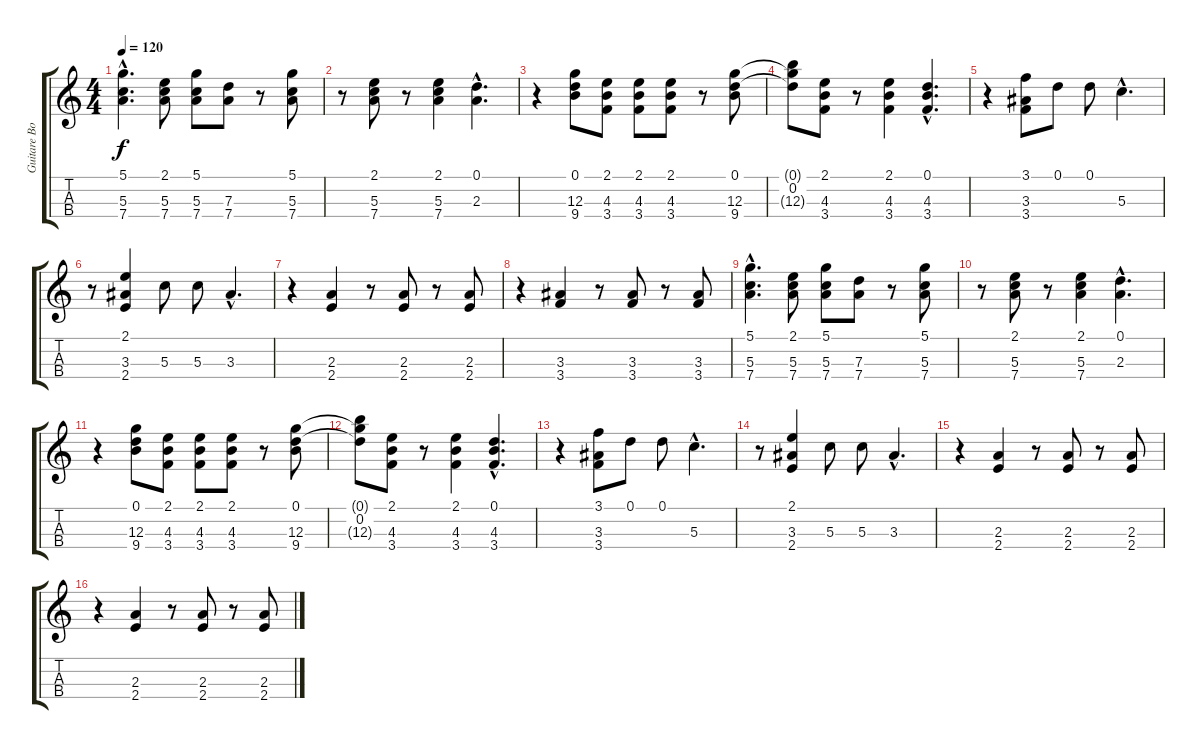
\track ("Guitare Bossa" "Guitare Bo") {instrument acousticguitarnylon}
\staff {score tabs}
\tuning (D4 B4 G3 D3) {hide}
\ts (4 4)
\tempo 120
\clef g2
\ks c
(5.1{hac} 5.3{hac} 7.4{hac}).4{d dy f instrument acousticguitarnylon} (2.1 5.3 7.4).8 (5.1 5.3 7.4).8 (7.3 7.4).8 r.8 (5.1 5.3 7.4).8 |
r.8 (2.1 5.3 7.4).8 r.8 (2.1 5.3 7.4).4 (0.1{hac} 2.3{hac}).4{d} |
r.4 (0.1 12.3 9.4).8 (2.1 4.3 3.4).8 (2.1 4.3 3.4).8 (2.1 4.3 3.4).8 r.8 (0.1 12.3 9.4).8 |
(0.1{t} 0.2 12.3{t}).8 (2.1 4.3 3.4).8 r.8 (2.1 4.3 3.4).4 (0.1{hac} 4.3{hac} 3.4{hac}).4{d} |
r.4 (3.1 3.3 3.4).8 0.1.8 0.1.8 5.3{hac}.4{d} |
r.8 (2.1 3.3 2.4).4 5.3.8 5.3.8 3.3{hac}.4{d} |
r.4 (2.3 2.4).4 r.8 (2.3 2.4).8 r.8 (2.3 2.4).8 |
r.4 (3.3 3.4).4 r.8 (3.3 3.4).8 r.8 (3.3 3.4).8 |
(5.1{hac} 5.3{hac} 7.4{hac}).4{d} (2.1 5.3 7.4).8 (5.1 5.3 7.4).8 (7.3 7.4).8 r.8 (5.1 5.3 7.4).8 |
r.8 (2.1 5.3 7.4).8 r.8 (2.1 5.3 7.4).4 (0.1{hac} 2.3{hac}).4{d} |
r.4 (0.1 12.3 9.4).8 (2.1 4.3 3.4).8 (2.1 4.3 3.4).8 (2.1 4.3 3.4).8 r.8 (0.1 12.3 9.4).8 |
(0.1{t} 0.2 12.3{t}).8 (2.1 4.3 3.4).8 r.8 (2.1 4.3 3.4).4 (0.1{hac} 4.3{hac} 3.4{hac}).4{d} |
r.4 (3.1 3.3 3.4).8 0.1.8 0.1.8 5.3{hac}.4{d} |
r.8 (2.1 3.3 2.4).4 5.3.8 5.3.8 3.3{hac}.4{d} |
r.4 (2.3 2.4).4 r.8 (2.3 2.4).8 r.8 (2.3 2.4).8 |
r.4 (2.3 2.4).4 r.8 (2.3 2.4).8 r.8 (2.3 2.4).8
